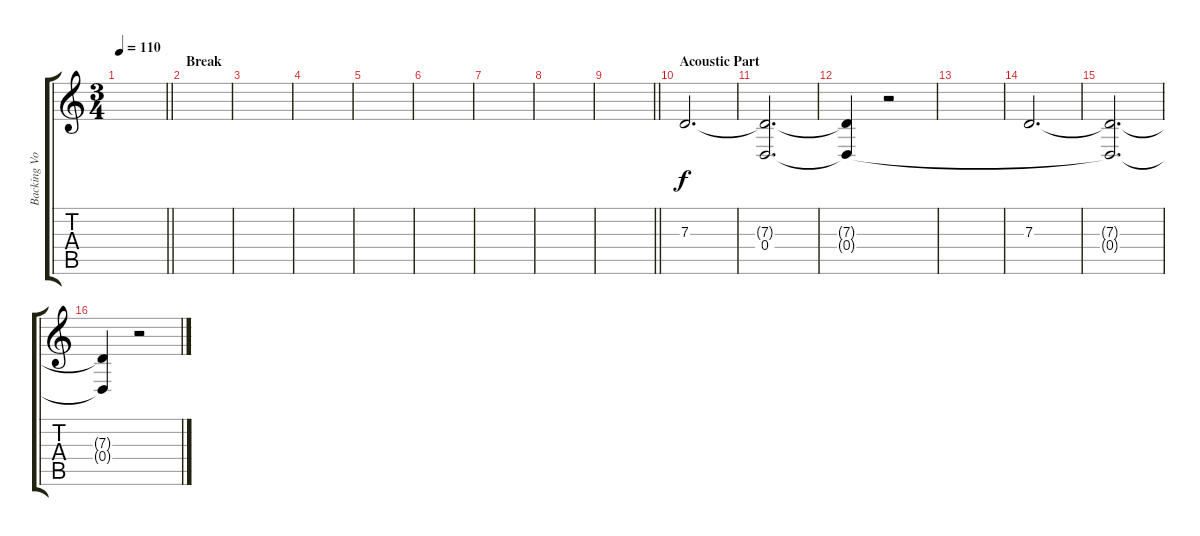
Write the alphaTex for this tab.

\track ("Backing Vocals" "Backing Vo") {instrument altosax}
\staff {score tabs}
\tuning (E4 B3 G3 D3 A2 E2) {hide}
\ts (3 4)
\tempo 110
\clef g2
\barLineRight lightlight
\ks c
|
\section ("" "Break")
|
|
|
|
|
|
|
\barLineRight lightlight
|
\section ("" "Acoustic Part")
7.3.2{d} |
(7.3{t} 0.4).2{d} |
(7.3{t} 0.4{t}).4 r.2 |
|
7.3.2{d} |
(7.3{t} 0.4{t}).2{d} |
(7.3{t} 0.4{t}).4 r.2
